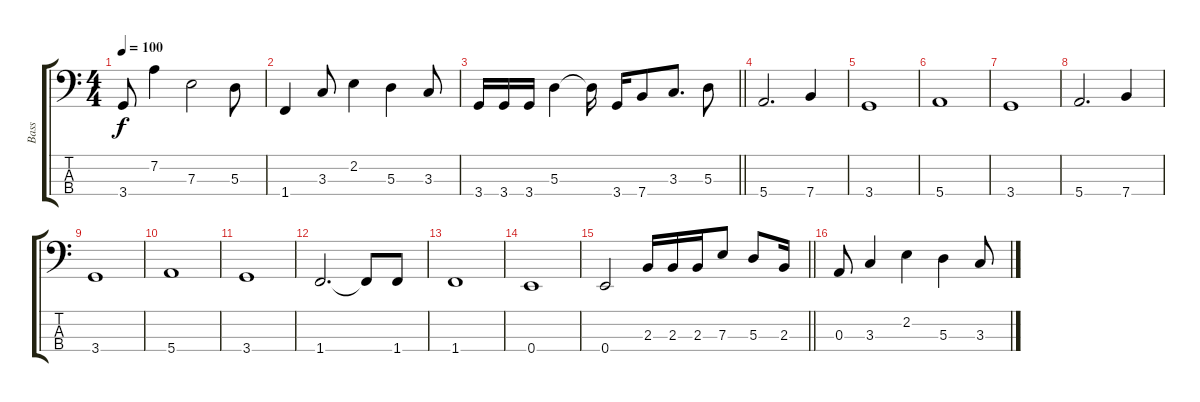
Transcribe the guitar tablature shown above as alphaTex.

\track ("Bass" "Bass") {instrument electricbasspick}
\staff {score tabs}
\tuning (G2 D2 A1 E1) {hide}
\ts (4 4)
\tempo 100
\clef f4
\ks c
3.4.8{dy f} 7.2.4 7.3.2 5.3.8 |
1.4.4 3.3.8 2.2.4 5.3.4 3.3.8 |
\barLineRight lightlight
3.4.16 3.4.16 3.4.16 5.3.4 5.3{t}.16 3.4.16 7.4.8 3.3.8{d} 5.3.8 |
5.4.2{d} 7.4.4 |
3.4.1 |
5.4.1 |
3.4.1 |
5.4.2{d} 7.4.4 |
3.4.1 |
5.4.1 |
3.4.1 |
1.4.2{d} 1.4{t}.8 1.4.8 |
1.4.1 |
0.4.1 |
\barLineRight lightlight
0.4.2 2.3.16 2.3.16 2.3.16 7.3.8 5.3.8 2.3.16 |
0.3.8 3.3.4 2.2.4 5.3.4 3.3.8
